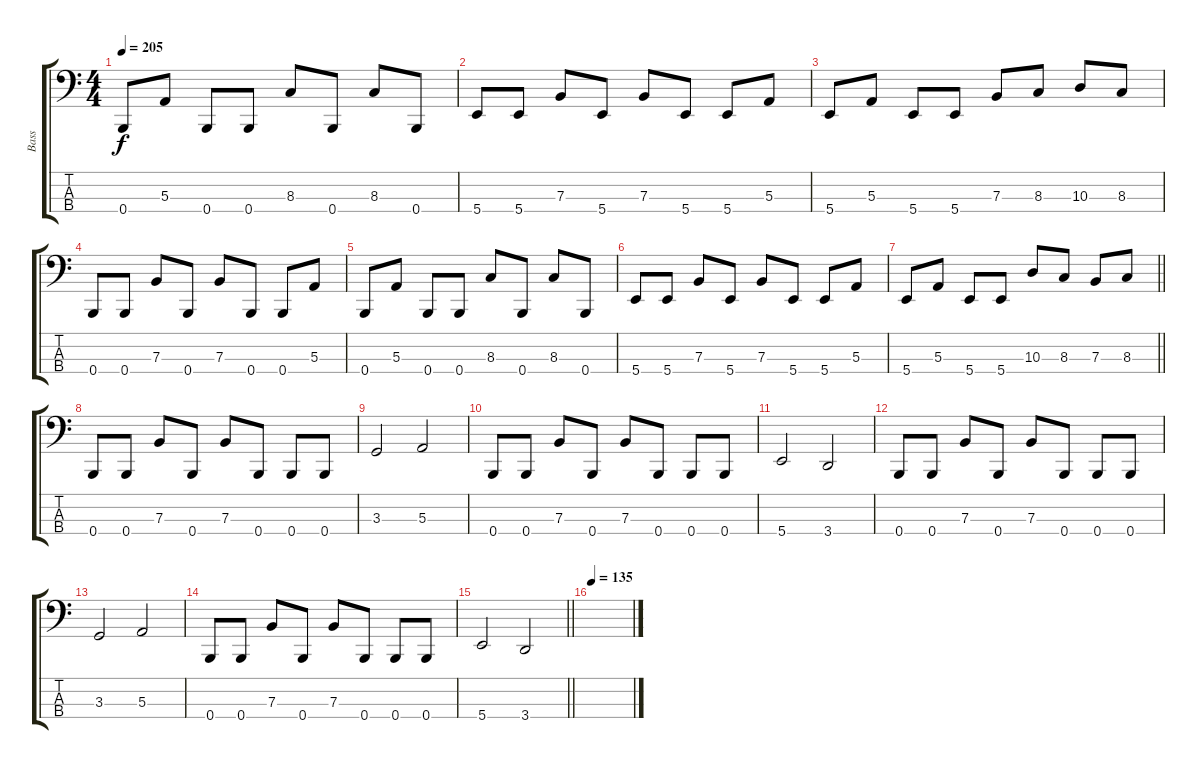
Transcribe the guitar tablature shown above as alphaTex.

\track ("Bass" "Bass") {instrument electricbassfinger}
\staff {score tabs}
\tuning (D2 A1 E1 B0) {hide}
\ts (4 4)
\tempo 205
\clef f4
\ks c
0.4.8{dy f} 5.3.8 0.4.8 0.4.8 8.3.8 0.4.8 8.3.8 0.4.8 |
5.4.8 5.4.8 7.3.8 5.4.8 7.3.8 5.4.8 5.4.8 5.3.8 |
5.4.8 5.3.8 5.4.8 5.4.8 7.3.8 8.3.8 10.3.8 8.3.8 |
0.4.8 0.4.8 7.3.8 0.4.8 7.3.8 0.4.8 0.4.8 5.3.8 |
0.4.8 5.3.8 0.4.8 0.4.8 8.3.8 0.4.8 8.3.8 0.4.8 |
5.4.8 5.4.8 7.3.8 5.4.8 7.3.8 5.4.8 5.4.8 5.3.8 |
\barLineRight lightlight
5.4.8 5.3.8 5.4.8 5.4.8 10.3.8 8.3.8 7.3.8 8.3.8 |
0.4.8 0.4.8 7.3.8 0.4.8 7.3.8 0.4.8 0.4.8 0.4.8 |
3.3.2 5.3.2 |
0.4.8 0.4.8 7.3.8 0.4.8 7.3.8 0.4.8 0.4.8 0.4.8 |
5.4.2 3.4.2 |
0.4.8 0.4.8 7.3.8 0.4.8 7.3.8 0.4.8 0.4.8 0.4.8 |
3.3.2 5.3.2 |
0.4.8 0.4.8 7.3.8 0.4.8 7.3.8 0.4.8 0.4.8 0.4.8 |
\barLineRight lightlight
5.4.2 3.4.2 |
\tempo 135
